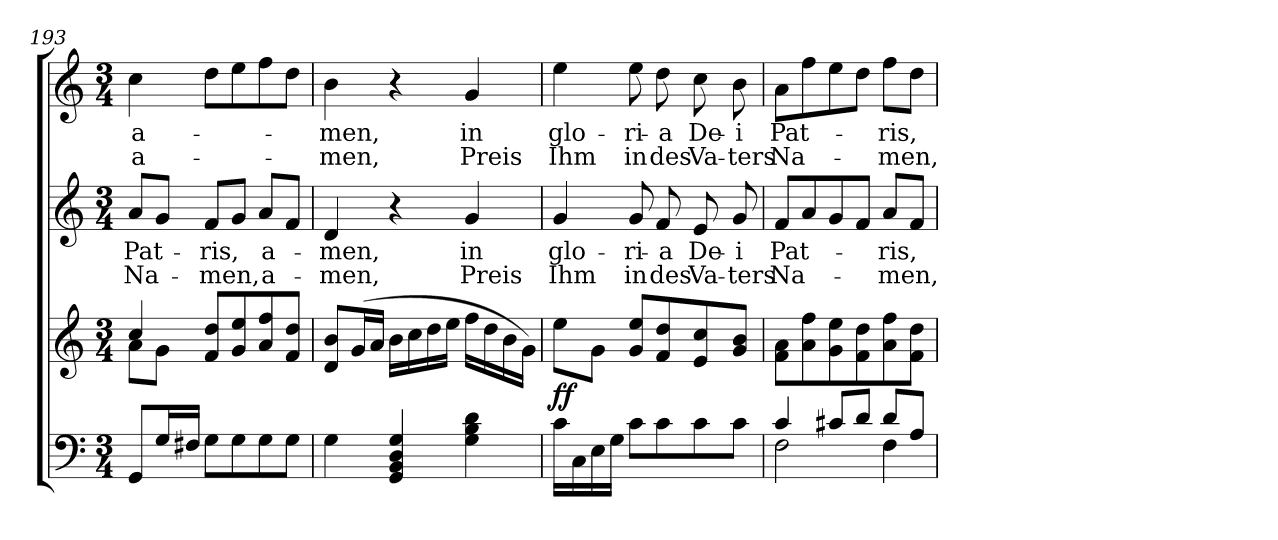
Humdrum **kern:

**kern	**kern	**dynam	**kern	**text	**text	**kern	**text	**text
*part3	*part3	*part3	*part2	*part2	*part2	*part1	*part1	*part1
*staff4	*staff3	*staff3/4	*staff2	*staff2	*staff2	*staff1	*staff1	*staff1
*clefF4	*clefG2	*	*clefG2	*	*	*clefG2	*	*
*k[]	*k[]	*	*k[]	*	*	*k[]	*	*
*C:	*C:	*	*C:	*	*	*C:	*	*
*M3/4	*M3/4	*	*M3/4	*	*	*M3/4	*	*
=193	=193	=193	=193	=193	=193	=193	=193	=193
*	*^	*	*	*	*	*	*	*
!	!	!	!	!	!LO:LY:b	!LO:LY:b	!	!LO:LY:b	!LO:LY:b
8GG/L	4cc/	8a\L	.	8a/L	Pat-	Na-	4cc\	a-	a-
16G/L	.	8g\J	.	8g/J	.	.	.	.	.
16F#X/JJ	.	.	.	.	.	.	.	.	.
!	!	!	!	!	!LO:LY:b	!LO:LY:b	!	!	!
8G\L	8f/ 8dd/L	2ryy	.	8f/L	-ris,	-men,	8dd\L	.	.
8G\	8g/ 8ee/	.	.	8g/J	.	.	8ee\	.	.
!	!	!	!	!	!LO:LY:b	!LO:LY:b	!	!	!
8G\	8a/ 8ff/	.	.	8a/L	a-	a-	8ff\	.	.
8G\J	8f/ 8dd/J	.	.	8f/J	.	.	8dd\J	.	.
*	*v	*v	*	*	*	*	*	*	*
=194	=194	=194	=194	=194	=194	=194	=194	=194
!	!	!	!	!LO:LY:b	!LO:LY:b	!	!LO:LY:b	!LO:LY:b
4G\	8d/ 8b/L	.	4d/	-men,	-men,	4b\	-men,	-men,
.	(>16g/L	.	.	.	.	.	.	.
.	16a/JJ	.	.	.	.	.	.	.
4GG/ 4BB/ 4D/ 4G/	16b\LL	.	4r	.	.	4r	.	.
.	16cc\	.	.	.	.	.	.	.
.	16dd\	.	.	.	.	.	.	.
.	16ee\JJ	.	.	.	.	.	.	.
!	!	!	!	!LO:LY:b	!LO:LY:b	!	!LO:LY:b	!LO:LY:b
4G\ 4B\ 4d\	16ff\LL	.	4g/	in	Preis	4g/	in	Preis
.	16dd\	.	.	.	.	.	.	.
.	16b\	.	.	.	.	.	.	.
.	16g\JJ)	.	.	.	.	.	.	.
!!LO:PB:g=z
=195	=195	=195	=195	=195	=195	=195	=195	=195
!	!	!LO:DY:b	!	!LO:LY:b	!LO:LY:b	!	!LO:LY:b	!LO:LY:b
16c\LL	8ee\L	ff	4g/	glo-	Ihm	4ee\	glo-	Ihm
16C\	.	.	.	.	.	.	.	.
16E\	8g\J	.	.	.	.	.	.	.
16G\JJ	.	.	.	.	.	.	.	.
!	!	!	!	!LO:LY:b	!LO:LY:b	!	!LO:LY:b	!LO:LY:b
8c\L	8g/ 8ee/L	.	8g/	-ri-	in	8ee\	-ri-	in
!	!	!	!	!LO:LY:b	!LO:LY:b	!	!LO:LY:b	!LO:LY:b
8c\	8f/ 8dd/	.	8f/	-a	des	8dd\	-a	des
!	!	!	!	!LO:LY:b	!LO:LY:b	!	!LO:LY:b	!LO:LY:b
8c\	8e/ 8cc/	.	8e/	De-	Va-	8cc\	De-	Va-
!	!	!	!	!LO:LY:b	!LO:LY:b	!	!LO:LY:b	!LO:LY:b
8c\J	8g/ 8b/J	.	8g/	-i	-ters	8b\	-i	-ters
=196	=196	=196	=196	=196	=196	=196	=196	=196
*^	*	*	*	*	*	*	*	*
!	!	!	!	!	!LO:LY:b	!LO:LY:b	!	!LO:LY:b	!LO:LY:b
4c/	2F\	8f\ 8a\L	.	8f/L	Pat-	Na-	8a\L	Pat-	Na-
.	.	8a\ 8ff\	.	8a/	.	.	8ff\	.	.
8c#X/L	.	8g\ 8ee\	.	8g/	.	.	8ee\	.	.
8d/J	.	8f\ 8dd\	.	8f/J	.	.	8dd\J	.	.
!	!	!	!	!	!LO:LY:b	!LO:LY:b	!	!LO:LY:b	!LO:LY:b
8d/L	4F\	8a\ 8ff\	.	8a/L	-ris,	-men,	8ff\L	-ris,	-men,
8A/J	.	8f\ 8dd\J	.	8f/J	.	.	8dd\J	.	.
*v	*v	*	*	*	*	*	*	*	*
=	=	=	=	=	=	=	=	=
*-	*-	*-	*-	*-	*-	*-	*-	*-
